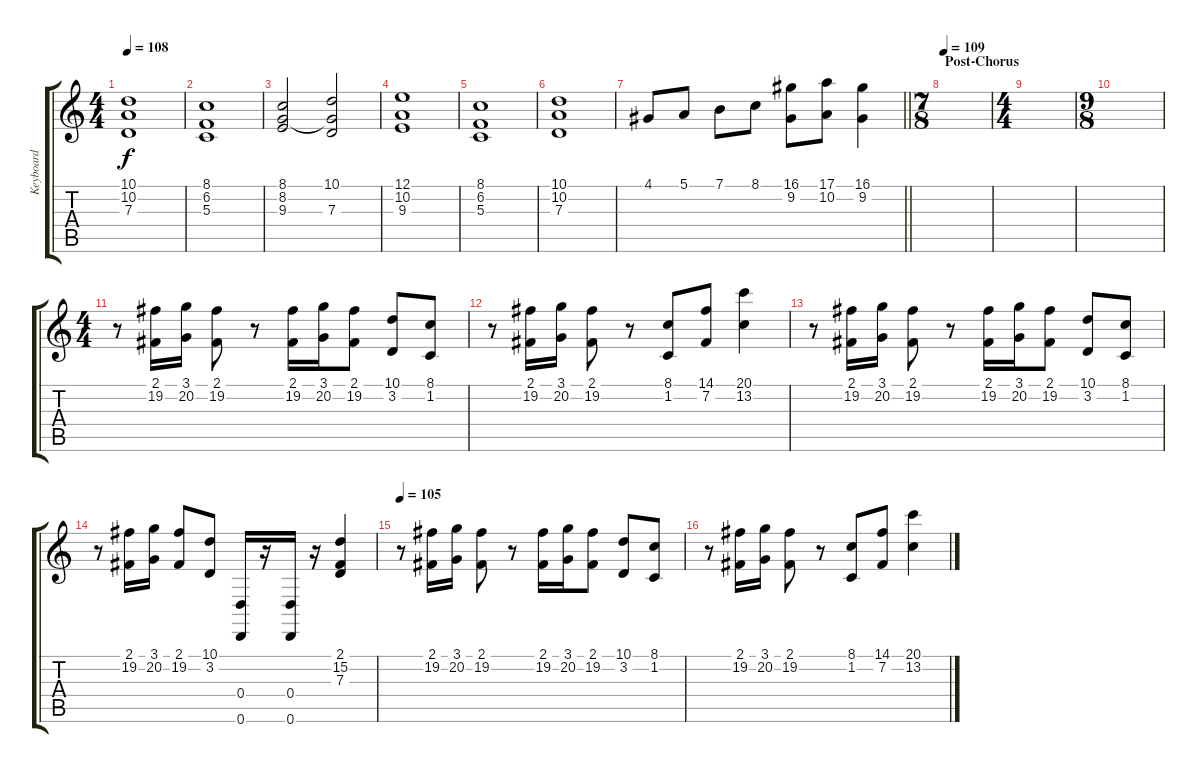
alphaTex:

\track ("Keyboard" "Keyboard") {instrument stringensemble1}
\staff {score tabs}
\tuning (E4 B3 G3 D3 A2 D2) {hide}
\ts (4 4)
\tempo 108
\clef g2
\ks c
(10.1 10.2 7.3).1{dy f} |
(8.1 6.2 5.3).1 |
(8.1 8.2 9.3).2 (10.1 8.2{t} 7.3).2 |
(12.1 10.2 9.3).1 |
(8.1 6.2 5.3).1 |
(10.1 10.2 7.3).1 |
\barLineRight lightlight
4.1.8 5.1.8 7.1.8 8.1.8 (16.1 9.2).8 (17.1 10.2).8 (16.1 9.2).4 |
\ts (7 8)
\section ("" "Post-Chorus")
\tempo 109
|
\ts (4 4)
|
\ts (9 8)
|
\ts (4 4)
r.8 (2.1 19.2).16 (3.1 20.2).16 (2.1 19.2).8 r.8 (2.1 19.2).16 (3.1 20.2).16 (2.1 19.2).8 (10.1 3.2).8 (8.1 1.2).8 |
r.8 (2.1 19.2).16 (3.1 20.2).16 (2.1 19.2).8 r.8 (8.1 1.2).8 (14.1 7.2).8 (20.1 13.2).4 |
r.8 (2.1 19.2).16 (3.1 20.2).16 (2.1 19.2).8 r.8 (2.1 19.2).16 (3.1 20.2).16 (2.1 19.2).8 (10.1 3.2).8 (8.1 1.2).8 |
r.8 (2.1 19.2).16 (3.1 20.2).16 (2.1 19.2).8 (10.1 3.2).8 (0.4 0.6).16 r.16 (0.4 0.6).16 r.16 (2.1 15.2 7.3).4 |
\tempo 105
r.8 (2.1 19.2).16 (3.1 20.2).16 (2.1 19.2).8 r.8 (2.1 19.2).16 (3.1 20.2).16 (2.1 19.2).8 (10.1 3.2).8 (8.1 1.2).8 |
r.8 (2.1 19.2).16 (3.1 20.2).16 (2.1 19.2).8 r.8 (8.1 1.2).8 (14.1 7.2).8 (20.1 13.2).4
